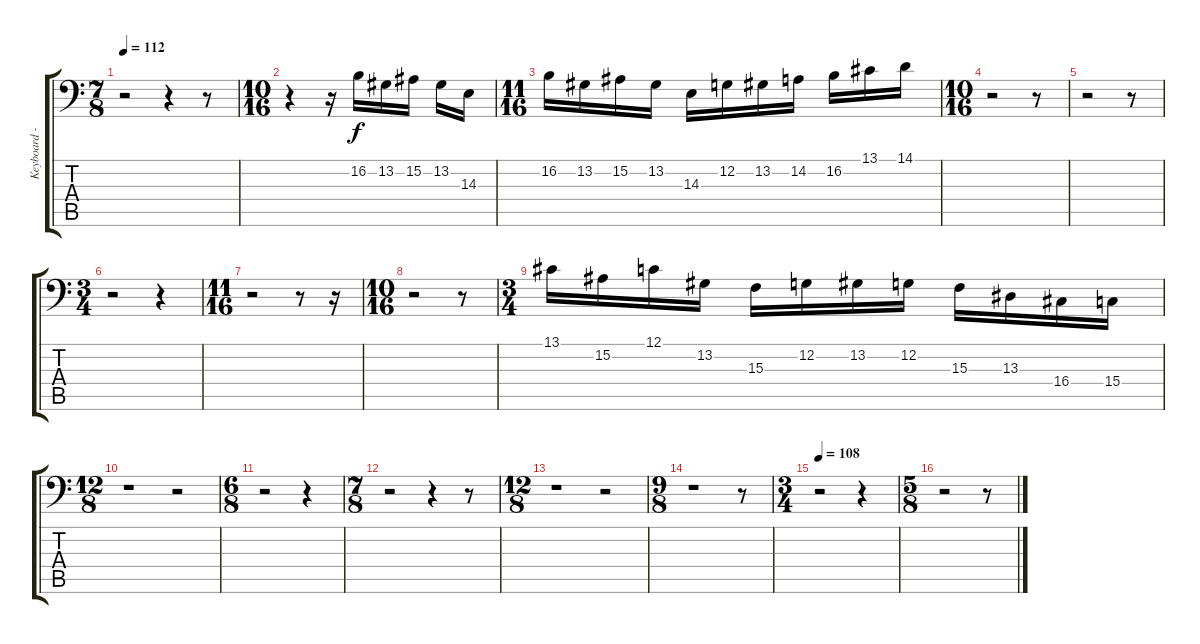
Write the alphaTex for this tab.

\track ("Keyboard - Jordan Rudess" "Keyboard -") {instrument acousticgrandpiano}
\staff {score tabs}
\tuning (C3 G2 D2 A1 E1 B0) {hide}
\ts (7 8)
\tempo 112
\clef f4
\ks c
r.2{dy f} r.4 r.8 |
\ts (10 16)
r.4 r.16 16.2.16 13.2.16 15.2.16 13.2.16 14.3.16 |
\ts (11 16)
16.2.16 13.2.16 15.2.16 13.2.16 14.3.16 12.2.16 13.2.16 14.2.16 16.2.16 13.1.16 14.1.16 |
\ts (10 16)
r.2 r.8 |
r.2 r.8 |
\ts (3 4)
r.2 r.4 |
\ts (11 16)
r.2 r.8 r.16 |
\ts (10 16)
r.2 r.8 |
\ts (3 4)
13.1.16 15.2.16 12.1.16 13.2.16 15.3.16 12.2.16 13.2.16 12.2.16 15.3.16 13.3.16 16.4.16 15.4.16 |
\ts (12 8)
r.1 r.2 |
\ts (6 8)
r.2 r.4 |
\ts (7 8)
r.2 r.4 r.8 |
\ts (12 8)
r.1 r.2 |
\ts (9 8)
r.1 r.8 |
\ts (3 4)
\tempo 108
r.2 r.4 |
\ts (5 8)
r.2 r.8
